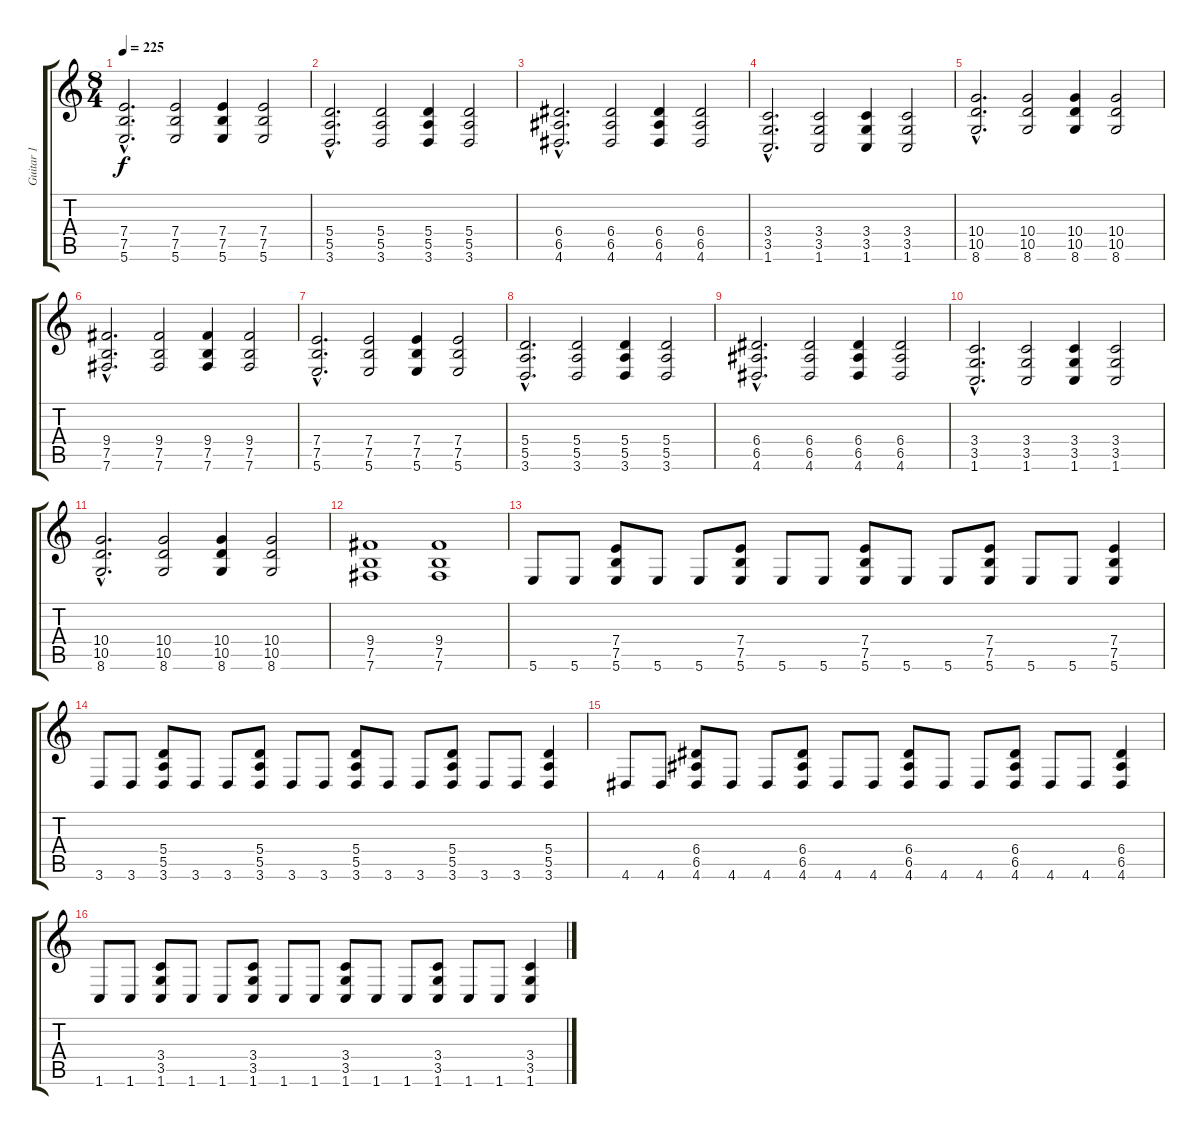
\track ("Guitar 1" "Guitar 1") {instrument overdrivenguitar}
\staff {score tabs}
\tuning (B3 Gb3 D3 A2 E2 B1) {hide}
\ts (8 4)
\tempo 225
\clef g2
\ks c
(7.4{hac} 7.5{hac} 5.6{hac}).2{d dy f} (7.4 7.5 5.6).2 (7.4 7.5 5.6).4 (7.4 7.5 5.6).2 |
(5.4{hac} 5.5{hac} 3.6{hac}).2{d} (5.4 5.5 3.6).2 (5.4 5.5 3.6).4 (5.4 5.5 3.6).2 |
(6.4{hac} 6.5{hac} 4.6{hac}).2{d} (6.4 6.5 4.6).2 (6.4 6.5 4.6).4 (6.4 6.5 4.6).2 |
(3.4{hac} 3.5{hac} 1.6{hac}).2{d} (3.4 3.5 1.6).2 (3.4 3.5 1.6).4 (3.4 3.5 1.6).2 |
(10.4{hac} 10.5{hac} 8.6{hac}).2{d} (10.4 10.5 8.6).2 (10.4 10.5 8.6).4 (10.4 10.5 8.6).2 |
(9.4{hac} 7.5{hac} 7.6{hac}).2{d} (9.4 7.5 7.6).2 (9.4 7.5 7.6).4 (9.4 7.5 7.6).2 |
(7.4{hac} 7.5{hac} 5.6{hac}).2{d} (7.4 7.5 5.6).2 (7.4 7.5 5.6).4 (7.4 7.5 5.6).2 |
(5.4{hac} 5.5{hac} 3.6{hac}).2{d} (5.4 5.5 3.6).2 (5.4 5.5 3.6).4 (5.4 5.5 3.6).2 |
(6.4{hac} 6.5{hac} 4.6{hac}).2{d} (6.4 6.5 4.6).2 (6.4 6.5 4.6).4 (6.4 6.5 4.6).2 |
(3.4{hac} 3.5{hac} 1.6{hac}).2{d} (3.4 3.5 1.6).2 (3.4 3.5 1.6).4 (3.4 3.5 1.6).2 |
(10.4{hac} 10.5{hac} 8.6{hac}).2{d} (10.4 10.5 8.6).2 (10.4 10.5 8.6).4 (10.4 10.5 8.6).2 |
(9.4 7.5 7.6).1 (9.4 7.5 7.6).1 |
5.6.8 5.6.8 (7.4 7.5 5.6).8 5.6.8 5.6.8 (7.4 7.5 5.6).8 5.6.8 5.6.8 (7.4 7.5 5.6).8 5.6.8 5.6.8 (7.4 7.5 5.6).8 5.6.8 5.6.8 (7.4 7.5 5.6).4 |
3.6.8 3.6.8 (5.4 5.5 3.6).8 3.6.8 3.6.8 (5.4 5.5 3.6).8 3.6.8 3.6.8 (5.4 5.5 3.6).8 3.6.8 3.6.8 (5.4 5.5 3.6).8 3.6.8 3.6.8 (5.4 5.5 3.6).4 |
4.6.8 4.6.8 (6.4 6.5 4.6).8 4.6.8 4.6.8 (6.4 6.5 4.6).8 4.6.8 4.6.8 (6.4 6.5 4.6).8 4.6.8 4.6.8 (6.4 6.5 4.6).8 4.6.8 4.6.8 (6.4 6.5 4.6).4 |
1.6.8 1.6.8 (3.4 3.5 1.6).8 1.6.8 1.6.8 (3.4 3.5 1.6).8 1.6.8 1.6.8 (3.4 3.5 1.6).8 1.6.8 1.6.8 (3.4 3.5 1.6).8 1.6.8 1.6.8 (3.4 3.5 1.6).4
